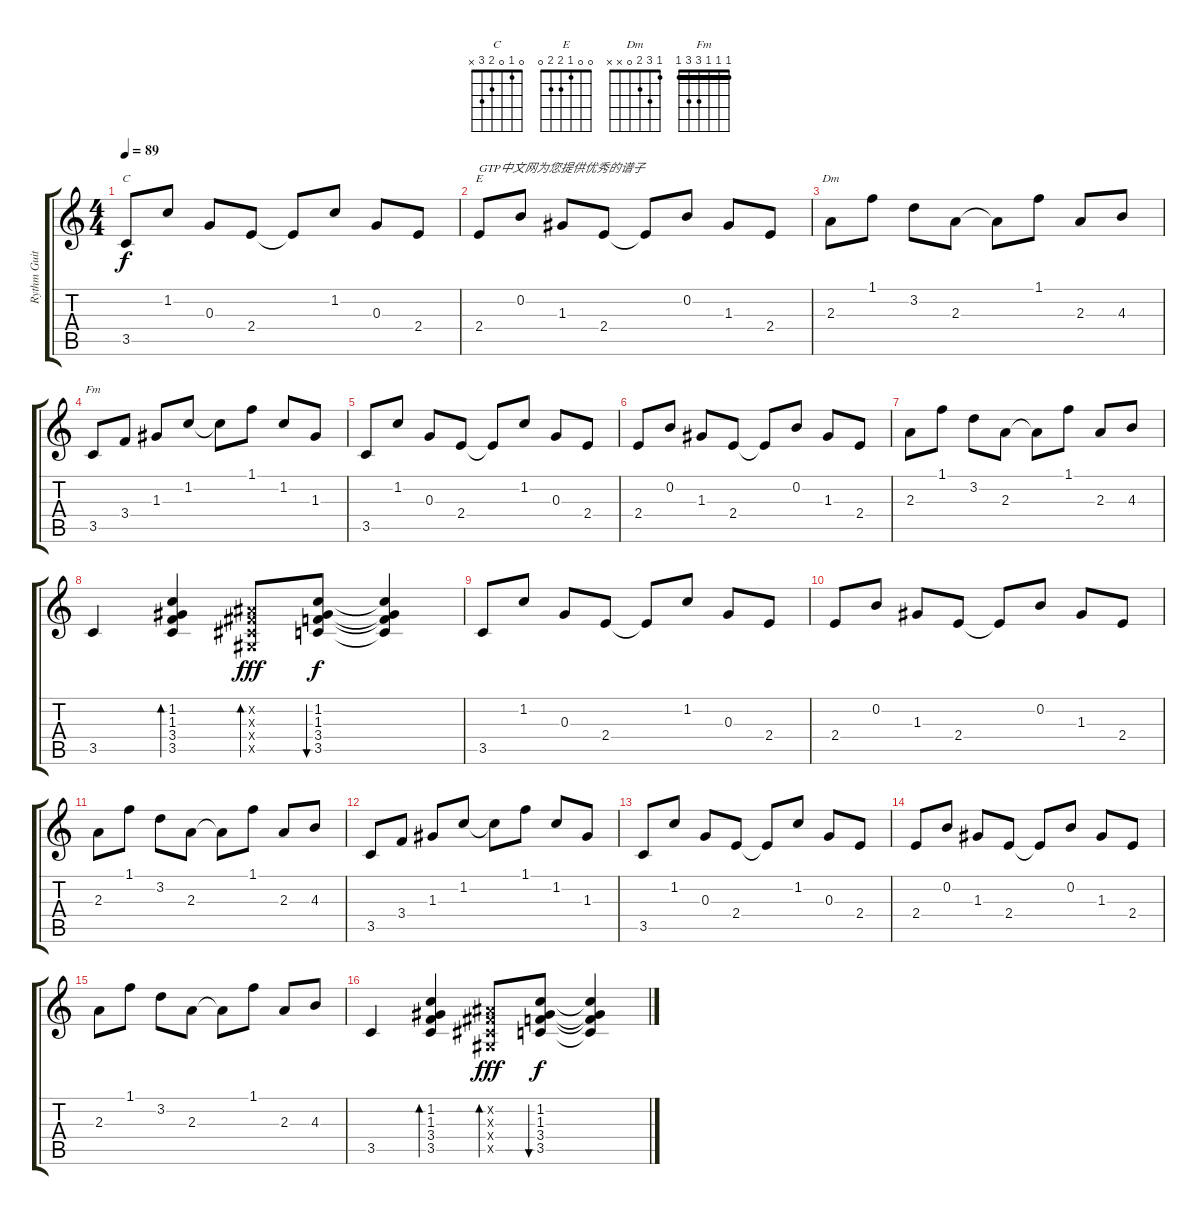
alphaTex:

\track ("Rythm Guitar" "Rythm Guit") {instrument overdrivenguitar}
\staff {score tabs}
\tuning (E4 B3 G3 D3 A2 E2) {hide}
\chord ("C" 0 1 0 2 3 x)
\chord ("E" 0 0 1 2 2 0)
\chord ("Dm" 1 3 2 0 x x)
\chord ("Fm" 1 1 1 3 3 1) {barre 1}
\ts (4 4)
\tempo 89
\clef g2
\ks c
3.5.8{ch "C" dy f instrument overdrivenguitar} 1.2.8 0.3.8 2.4.8 2.4{t}.8 1.2.8 0.3.8 2.4.8 |
2.4.8{ch "E" txt "GTP中文网为您提供优秀的谱子"} 0.2.8 1.3.8 2.4.8 2.4{t}.8 0.2.8 1.3.8 2.4.8 |
2.3.8{ch "Dm"} 1.1.8 3.2.8 2.3.8 2.3{t}.8 1.1.8 2.3.8 4.3.8 |
3.5.8{ch "Fm"} 3.4.8 1.3.8 1.2.8 1.2{t}.8 1.1.8 1.2.8 1.3.8 |
3.5.8 1.2.8 0.3.8 2.4.8 2.4{t}.8 1.2.8 0.3.8 2.4.8 |
2.4.8 0.2.8 1.3.8 2.4.8 2.4{t}.8 0.2.8 1.3.8 2.4.8 |
2.3.8 1.1.8 3.2.8 2.3.8 2.3{t}.8 1.1.8 2.3.8 4.3.8 |
3.5.4 (1.2 1.3 3.4 3.5).4{bd 60} (-1.2{x} -1.3{x} -1.4{x} -1.5{x}).8{bd 30 dy fff} (1.2 1.3 3.4 3.5).8{bu 120 dy f} (1.2{t} 1.3{t} 3.4{t} 3.5{t}).4 |
3.5.8 1.2.8 0.3.8 2.4.8 2.4{t}.8 1.2.8 0.3.8 2.4.8 |
2.4.8 0.2.8 1.3.8 2.4.8 2.4{t}.8 0.2.8 1.3.8 2.4.8 |
2.3.8 1.1.8 3.2.8 2.3.8 2.3{t}.8 1.1.8 2.3.8 4.3.8 |
3.5.8 3.4.8 1.3.8 1.2.8 1.2{t}.8 1.1.8 1.2.8 1.3.8 |
3.5.8 1.2.8 0.3.8 2.4.8 2.4{t}.8 1.2.8 0.3.8 2.4.8 |
2.4.8 0.2.8 1.3.8 2.4.8 2.4{t}.8 0.2.8 1.3.8 2.4.8 |
2.3.8 1.1.8 3.2.8 2.3.8 2.3{t}.8 1.1.8 2.3.8 4.3.8 |
3.5.4 (1.2 1.3 3.4 3.5).4{bd 60} (-1.2{x} -1.3{x} -1.4{x} -1.5{x}).8{bd 30 dy fff} (1.2 1.3 3.4 3.5).8{bu 120 dy f} (1.2{t} 1.3{t} 3.4{t} 3.5{t}).4
